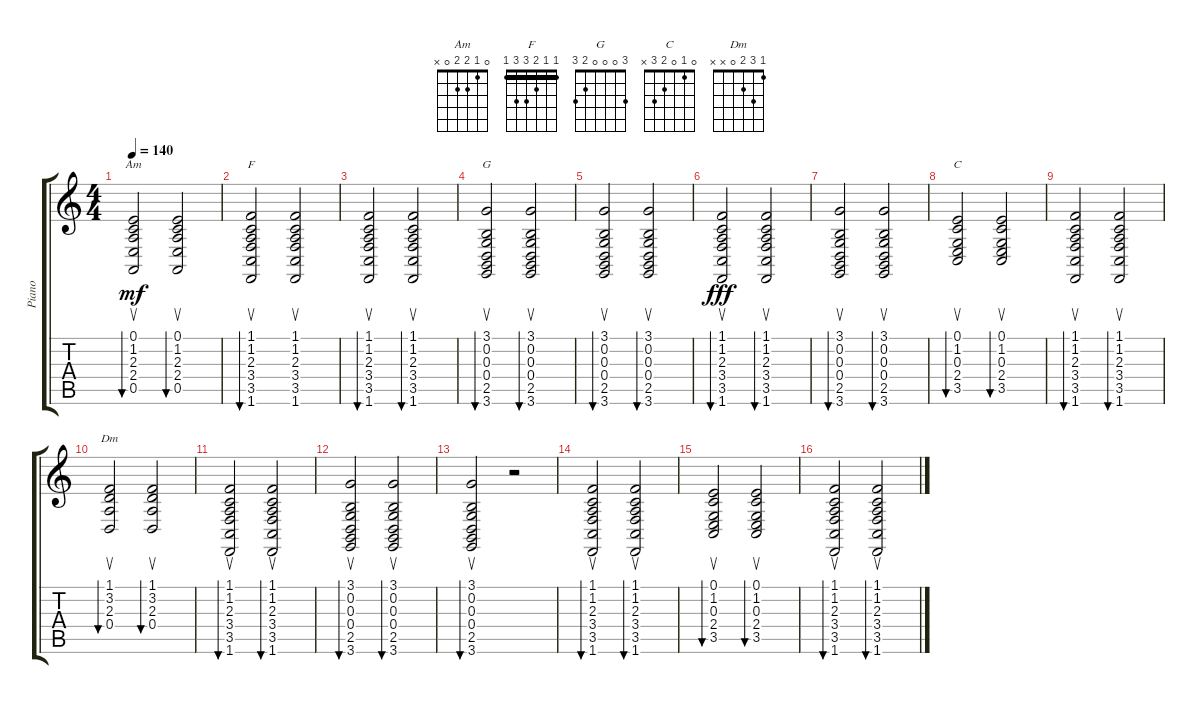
\track ("Piano" "Piano") {instrument brightacousticpiano}
\staff {score tabs}
\tuning (E4 B3 G3 D3 A2 E2) {hide}
\chord ("Am" 0 1 2 2 0 x)
\chord ("F" 1 1 2 3 3 1) {barre 1}
\chord ("G" 3 0 0 0 2 3)
\chord ("C" 0 1 0 2 3 x)
\chord ("Dm" 1 3 2 0 x x)
\ts (4 4)
\tempo 140
\clef g2
\ks c
(0.1 1.2 2.3 2.4 0.5).2{su bu 30 ch "Am" dy mf} (0.1 1.2 2.3 2.4 0.5).2{su bu 30} |
(1.1 1.2 2.3 3.4 3.5 1.6).2{su bu 30 ch "F"} (1.1 1.2 2.3 3.4 3.5 1.6).2{su} |
(1.1 1.2 2.3 3.4 3.5 1.6).2{su bu 30} (1.1 1.2 2.3 3.4 3.5 1.6).2{su bu 30} |
(3.1 0.2 0.3 0.4 2.5 3.6).2{su bu 30 ch "G"} (3.1 0.2 0.3 0.4 2.5 3.6).2{su bu 30} |
(3.1 0.2 0.3 0.4 2.5 3.6).2{su bu 30} (3.1 0.2 0.3 0.4 2.5 3.6).2{su bu 30} |
(1.1 1.2 2.3 3.4 3.5 1.6).2{su bu 30 dy fff} (1.1 1.2 2.3 3.4 3.5 1.6).2{su bu 30} |
(3.1 0.2 0.3 0.4 2.5 3.6).2{su bu 30} (3.1 0.2 0.3 0.4 2.5 3.6).2{su bu 30} |
(0.1 1.2 0.3 2.4 3.5).2{su bu 30 ch "C"} (0.1 1.2 0.3 2.4 3.5).2{su bu 30} |
(1.1 1.2 2.3 3.4 3.5 1.6).2{su bu 30} (1.1 1.2 2.3 3.4 3.5 1.6).2{su bu 30} |
(1.1 3.2 2.3 0.4).2{su bu 30 ch "Dm"} (1.1 3.2 2.3 0.4).2{su bu 30} |
(1.1 1.2 2.3 3.4 3.5 1.6).2{su bu 30} (1.1 1.2 2.3 3.4 3.5 1.6).2{su bu 30} |
(3.1 0.2 0.3 0.4 2.5 3.6).2{su bu 30} (3.1 0.2 0.3 0.4 2.5 3.6).2{su bu 30} |
(3.1 0.2 0.3 0.4 2.5 3.6).2{su bu 30} r.2 |
(1.1 1.2 2.3 3.4 3.5 1.6).2{su bu 30} (1.1 1.2 2.3 3.4 3.5 1.6).2{su bu 30} |
(0.1 1.2 0.3 2.4 3.5).2{su bu 30} (0.1 1.2 0.3 2.4 3.5).2{su bu 30} |
(1.1 1.2 2.3 3.4 3.5 1.6).2{su bu 30} (1.1 1.2 2.3 3.4 3.5 1.6).2{su bu 30}
